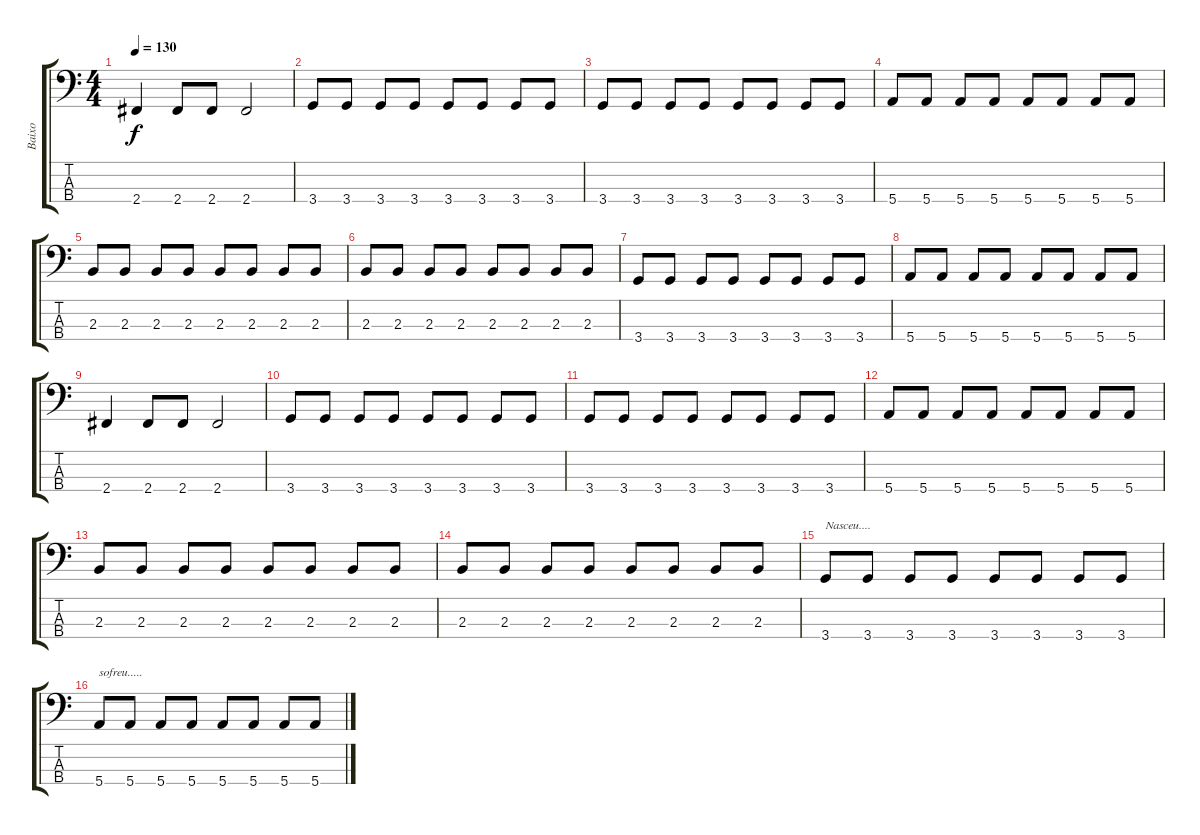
\track ("Baixo" "Baixo") {instrument electricbassfinger}
\staff {score tabs}
\tuning (G2 D2 A1 E1) {hide}
\ts (4 4)
\tempo 130
\clef f4
\ks c
2.4.4{dy f} 2.4.8 2.4.8 2.4.2 |
3.4.8 3.4.8 3.4.8 3.4.8 3.4.8 3.4.8 3.4.8 3.4.8 |
3.4.8 3.4.8 3.4.8 3.4.8 3.4.8 3.4.8 3.4.8 3.4.8 |
5.4.8 5.4.8 5.4.8 5.4.8 5.4.8 5.4.8 5.4.8 5.4.8 |
2.3.8 2.3.8 2.3.8 2.3.8 2.3.8 2.3.8 2.3.8 2.3.8 |
2.3.8 2.3.8 2.3.8 2.3.8 2.3.8 2.3.8 2.3.8 2.3.8 |
3.4.8 3.4.8 3.4.8 3.4.8 3.4.8 3.4.8 3.4.8 3.4.8 |
5.4.8 5.4.8 5.4.8 5.4.8 5.4.8 5.4.8 5.4.8 5.4.8 |
2.4.4 2.4.8 2.4.8 2.4.2 |
3.4.8 3.4.8 3.4.8 3.4.8 3.4.8 3.4.8 3.4.8 3.4.8 |
3.4.8 3.4.8 3.4.8 3.4.8 3.4.8 3.4.8 3.4.8 3.4.8 |
5.4.8 5.4.8 5.4.8 5.4.8 5.4.8 5.4.8 5.4.8 5.4.8 |
2.3.8 2.3.8 2.3.8 2.3.8 2.3.8 2.3.8 2.3.8 2.3.8 |
2.3.8 2.3.8 2.3.8 2.3.8 2.3.8 2.3.8 2.3.8 2.3.8 |
3.4.8{txt "Nasceu...."} 3.4.8 3.4.8 3.4.8 3.4.8 3.4.8 3.4.8 3.4.8 |
5.4.8{txt "sofreu....."} 5.4.8 5.4.8 5.4.8 5.4.8 5.4.8 5.4.8 5.4.8
